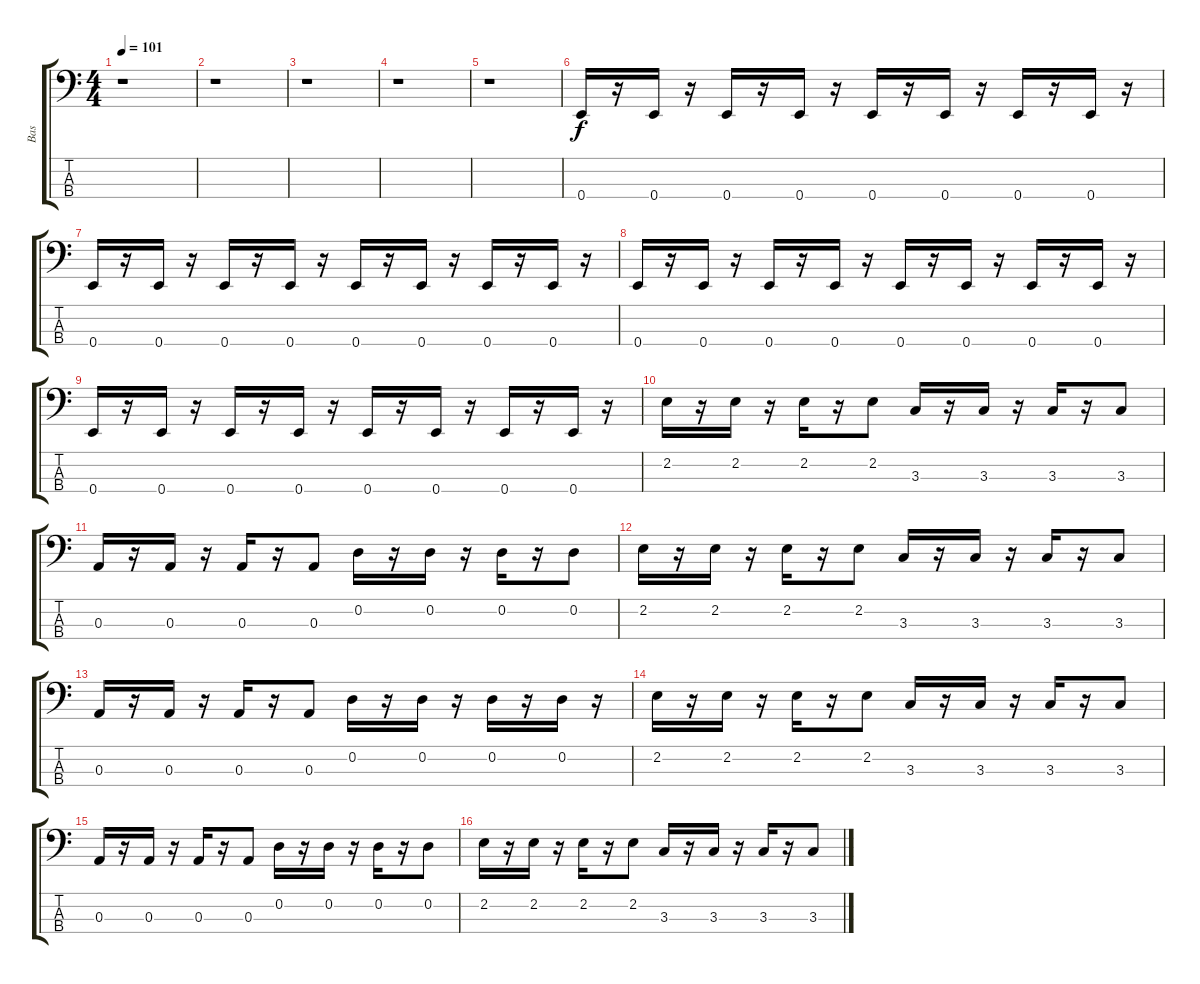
\track ("Bas" "Bas") {instrument electricbasspick}
\staff {score tabs}
\tuning (G2 D2 A1 E1) {hide}
\ts (4 4)
\tempo 101
\clef f4
\ks c
r.1{dy f instrument electricbasspick} |
r.1 |
r.1 |
r.1 |
r.1 |
0.4.16 r.16 0.4.16 r.16 0.4.16 r.16 0.4.16 r.16 0.4.16 r.16 0.4.16 r.16 0.4.16 r.16 0.4.16 r.16 |
0.4.16 r.16 0.4.16 r.16 0.4.16 r.16 0.4.16 r.16 0.4.16 r.16 0.4.16 r.16 0.4.16 r.16 0.4.16 r.16 |
0.4.16 r.16 0.4.16 r.16 0.4.16 r.16 0.4.16 r.16 0.4.16 r.16 0.4.16 r.16 0.4.16 r.16 0.4.16 r.16 |
0.4.16 r.16 0.4.16 r.16 0.4.16 r.16 0.4.16 r.16 0.4.16 r.16 0.4.16 r.16 0.4.16 r.16 0.4.16 r.16 |
2.2.16 r.16 2.2.16 r.16 2.2.16 r.16 2.2.8 3.3.16 r.16 3.3.16 r.16 3.3.16 r.16 3.3.8 |
0.3.16 r.16 0.3.16 r.16 0.3.16 r.16 0.3.8 0.2.16 r.16 0.2.16 r.16 0.2.16 r.16 0.2.8 |
2.2.16 r.16 2.2.16 r.16 2.2.16 r.16 2.2.8 3.3.16 r.16 3.3.16 r.16 3.3.16 r.16 3.3.8 |
0.3.16 r.16 0.3.16 r.16 0.3.16 r.16 0.3.8 0.2.16 r.16 0.2.16 r.16 0.2.16 r.16 0.2.16 r.16 |
2.2.16 r.16 2.2.16 r.16 2.2.16 r.16 2.2.8 3.3.16 r.16 3.3.16 r.16 3.3.16 r.16 3.3.8 |
0.3.16 r.16 0.3.16 r.16 0.3.16 r.16 0.3.8 0.2.16 r.16 0.2.16 r.16 0.2.16 r.16 0.2.8 |
2.2.16 r.16 2.2.16 r.16 2.2.16 r.16 2.2.8 3.3.16 r.16 3.3.16 r.16 3.3.16 r.16 3.3.8
